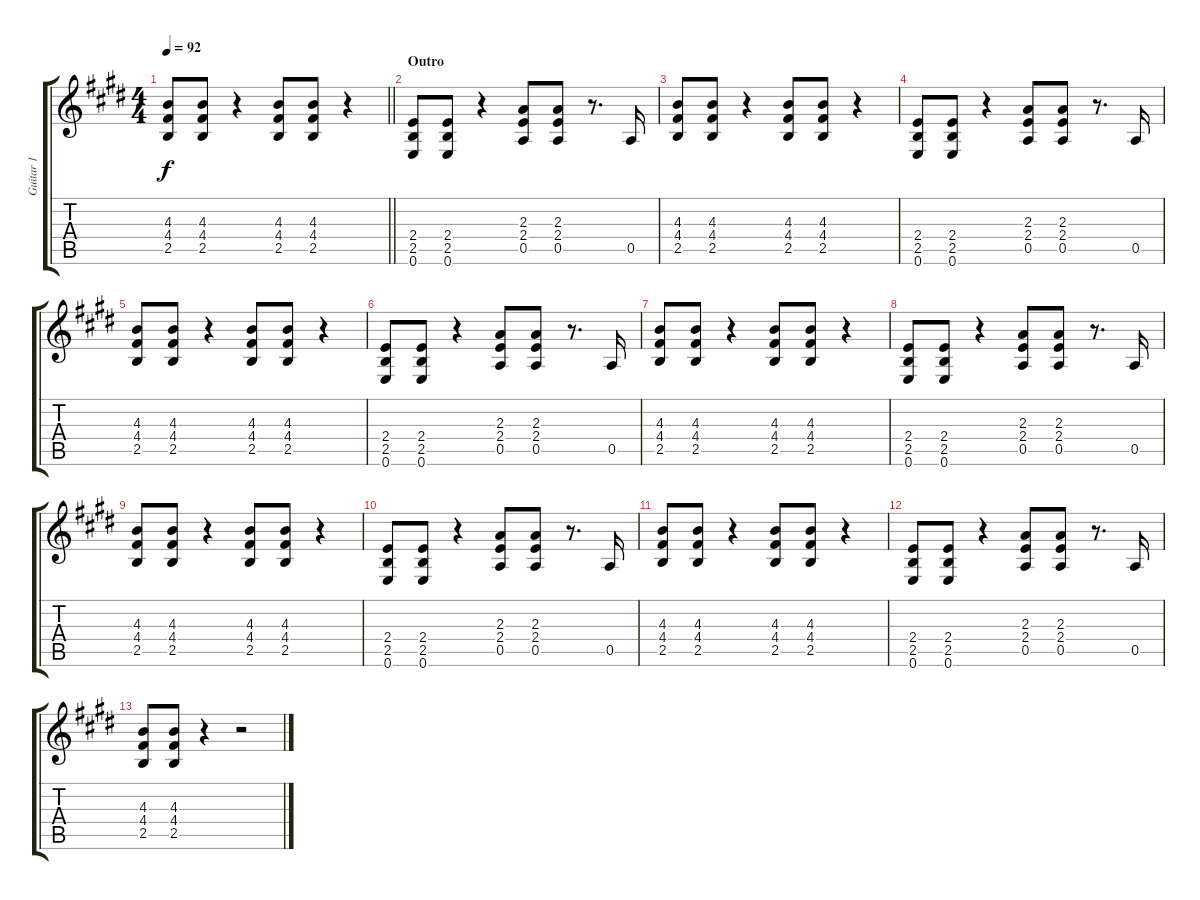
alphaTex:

\track ("Guitar 1" "Guitar 1") {instrument distortionguitar}
\staff {score tabs}
\tuning (E4 B3 G3 D3 A2 E2) {hide}
\ts (4 4)
\tempo 92
\clef g2
\barLineRight lightlight
\ks e
(4.3 4.4 2.5).8{dy f} (4.3 4.4 2.5).8 r.4 (4.3 4.4 2.5).8 (4.3 4.4 2.5).8 r.4 |
\section ("" "Outro")
(2.4 2.5 0.6).8 (2.4 2.5 0.6).8 r.4 (2.3 2.4 0.5).8 (2.3 2.4 0.5).8 r.8{d} 0.5.16 |
(4.3 4.4 2.5).8 (4.3 4.4 2.5).8 r.4 (4.3 4.4 2.5).8 (4.3 4.4 2.5).8 r.4 |
(2.4 2.5 0.6).8 (2.4 2.5 0.6).8 r.4 (2.3 2.4 0.5).8 (2.3 2.4 0.5).8 r.8{d} 0.5.16 |
(4.3 4.4 2.5).8 (4.3 4.4 2.5).8 r.4 (4.3 4.4 2.5).8 (4.3 4.4 2.5).8 r.4 |
(2.4 2.5 0.6).8 (2.4 2.5 0.6).8 r.4 (2.3 2.4 0.5).8 (2.3 2.4 0.5).8 r.8{d} 0.5.16 |
(4.3 4.4 2.5).8 (4.3 4.4 2.5).8 r.4 (4.3 4.4 2.5).8 (4.3 4.4 2.5).8 r.4 |
(2.4 2.5 0.6).8 (2.4 2.5 0.6).8 r.4 (2.3 2.4 0.5).8 (2.3 2.4 0.5).8 r.8{d} 0.5.16 |
(4.3 4.4 2.5).8 (4.3 4.4 2.5).8 r.4 (4.3 4.4 2.5).8 (4.3 4.4 2.5).8 r.4 |
(2.4 2.5 0.6).8 (2.4 2.5 0.6).8 r.4 (2.3 2.4 0.5).8 (2.3 2.4 0.5).8 r.8{d} 0.5.16 |
(4.3 4.4 2.5).8 (4.3 4.4 2.5).8 r.4 (4.3 4.4 2.5).8 (4.3 4.4 2.5).8 r.4 |
(2.4 2.5 0.6).8 (2.4 2.5 0.6).8 r.4 (2.3 2.4 0.5).8 (2.3 2.4 0.5).8 r.8{d} 0.5.16 |
(4.3 4.4 2.5).8 (4.3 4.4 2.5).8 r.4 r.2
